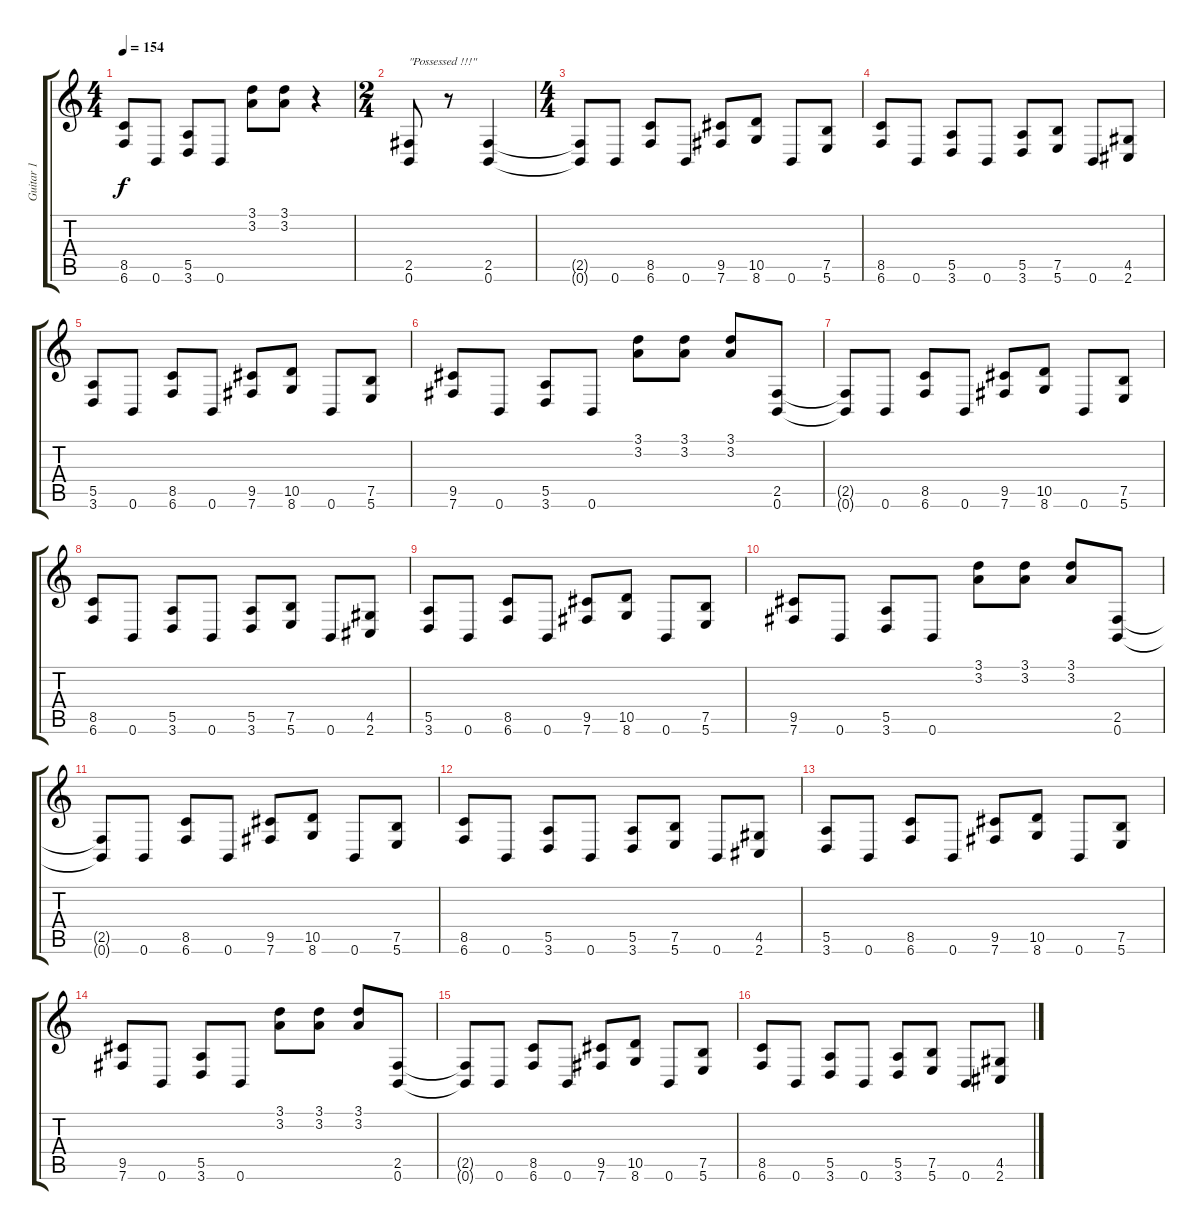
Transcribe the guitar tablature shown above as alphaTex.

\track ("Guitar 1" "Guitar 1") {instrument distortionguitar}
\staff {score tabs}
\tuning (B3 Gb3 D3 A2 E2 B1) {hide}
\ts (4 4)
\tempo 154
\clef g2
\ks c
(8.5 6.6).8{dy f} 0.6.8 (5.5 3.6).8 0.6.8 (3.1 3.2).8 (3.1 3.2).8 r.4 |
\ts (2 4)
(2.5 0.6).8{txt "\"Possessed !!!\""} r.8 (2.5 0.6).4 |
\ts (4 4)
(2.5{t} 0.6{t}).8 0.6.8 (8.5 6.6).8 0.6.8 (9.5 7.6).8 (10.5 8.6).8 0.6.8 (7.5 5.6).8 |
(8.5 6.6).8 0.6.8 (5.5 3.6).8 0.6.8 (5.5 3.6).8 (7.5 5.6).8 0.6.8 (4.5 2.6).8 |
(5.5 3.6).8 0.6.8 (8.5 6.6).8 0.6.8 (9.5 7.6).8 (10.5 8.6).8 0.6.8 (7.5 5.6).8 |
(9.5 7.6).8 0.6.8 (5.5 3.6).8 0.6.8 (3.1 3.2).8 (3.1 3.2).8 (3.1 3.2).8 (2.5 0.6).8 |
(2.5{t} 0.6{t}).8 0.6.8 (8.5 6.6).8 0.6.8 (9.5 7.6).8 (10.5 8.6).8 0.6.8 (7.5 5.6).8 |
(8.5 6.6).8 0.6.8 (5.5 3.6).8 0.6.8 (5.5 3.6).8 (7.5 5.6).8 0.6.8 (4.5 2.6).8 |
(5.5 3.6).8 0.6.8 (8.5 6.6).8 0.6.8 (9.5 7.6).8 (10.5 8.6).8 0.6.8 (7.5 5.6).8 |
(9.5 7.6).8 0.6.8 (5.5 3.6).8 0.6.8 (3.1 3.2).8 (3.1 3.2).8 (3.1 3.2).8 (2.5 0.6).8 |
(2.5{t} 0.6{t}).8 0.6.8 (8.5 6.6).8 0.6.8 (9.5 7.6).8 (10.5 8.6).8 0.6.8 (7.5 5.6).8 |
(8.5 6.6).8 0.6.8 (5.5 3.6).8 0.6.8 (5.5 3.6).8 (7.5 5.6).8 0.6.8 (4.5 2.6).8 |
(5.5 3.6).8 0.6.8 (8.5 6.6).8 0.6.8 (9.5 7.6).8 (10.5 8.6).8 0.6.8 (7.5 5.6).8 |
(9.5 7.6).8 0.6.8 (5.5 3.6).8 0.6.8 (3.1 3.2).8 (3.1 3.2).8 (3.1 3.2).8 (2.5 0.6).8 |
(2.5{t} 0.6{t}).8 0.6.8 (8.5 6.6).8 0.6.8 (9.5 7.6).8 (10.5 8.6).8 0.6.8 (7.5 5.6).8 |
(8.5 6.6).8 0.6.8 (5.5 3.6).8 0.6.8 (5.5 3.6).8 (7.5 5.6).8 0.6.8 (4.5 2.6).8
